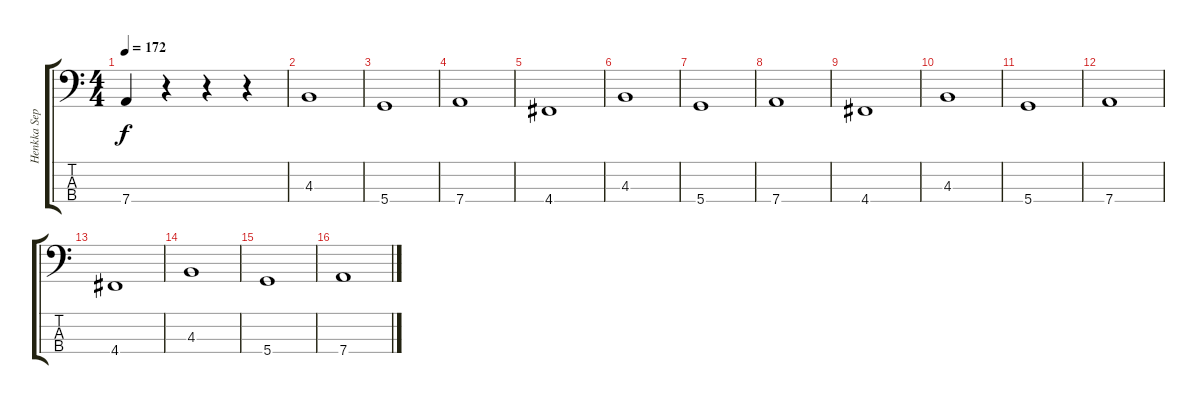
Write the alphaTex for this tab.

\track ("Henkka Seppälä" "Henkka Sep") {instrument electricbasspick}
\staff {score tabs}
\tuning (F2 C2 G1 D1) {hide}
\ts (4 4)
\tempo 172
\clef f4
\ks c
7.4.4{dy f} r.4 r.4 r.4 |
4.3.1 |
5.4.1 |
7.4.1 |
4.4.1 |
4.3.1 |
5.4.1 |
7.4.1 |
4.4.1 |
4.3.1 |
5.4.1 |
7.4.1 |
4.4.1 |
4.3.1 |
5.4.1 |
7.4.1
